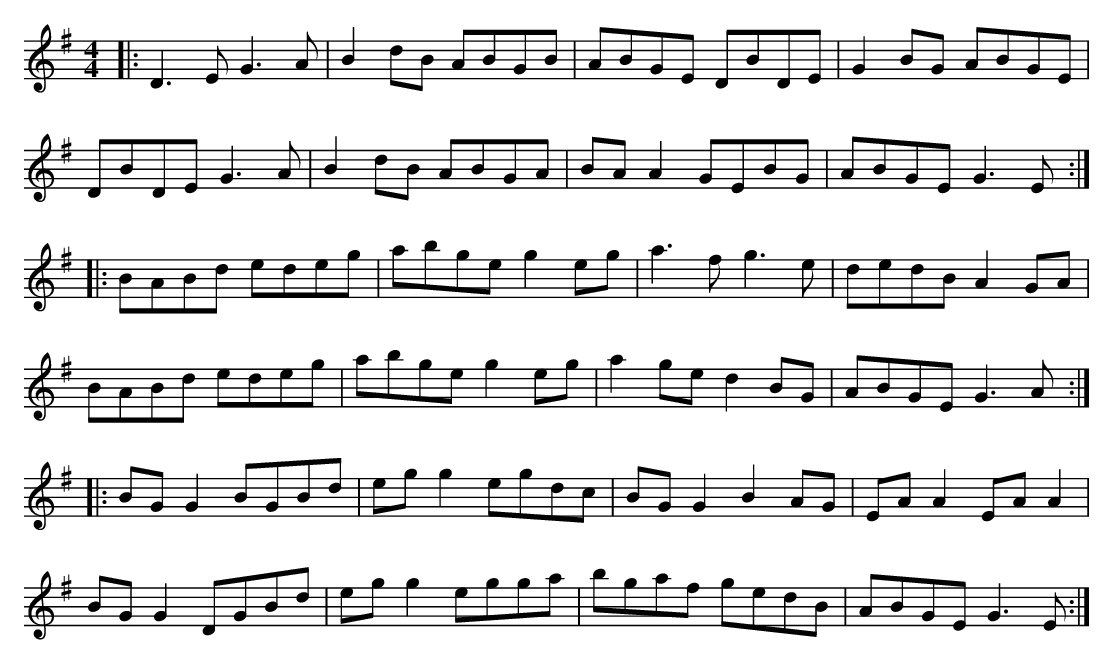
X:1
M:4/4
K:G
|:D3E G3A|B2dB ABGB|ABGE DBDE|G2BG ABGE|
DBDE G3A|B2dB ABGA|BA A2 GEBG|ABGE G3E:|
|:BABd edeg|abge g2eg|a3f g3e|dedB A2GA|
BABd edeg|abge g2eg|a2ge d2BG|ABGE G3A:|
|:BG G2 BGBd|egg2 egdc|BG G2 B2 AG|EA A2 EA A2|
BG G2 DGBd|egg2 egga|bgaf gedB|ABGE G3E:|
